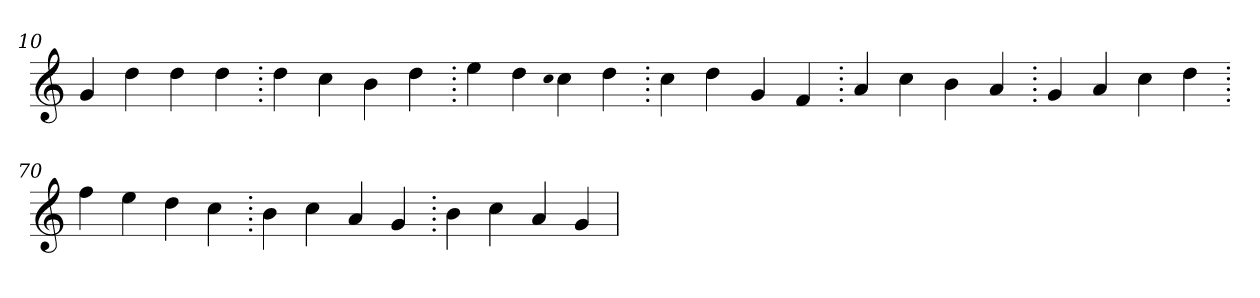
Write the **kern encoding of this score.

**kern
*part1
*staff1
*clefG2
=10.
4g
4dd
4dd
4dd
=20.
4dd
4cc
4b
4dd
=30.
4ee
4dd
qqcc
4cc
4dd
=40.
4cc
4dd
4g
4f
=50.
4a
4cc
4b
4a
=60.
4g
4a
4cc
4dd
=70.
4ff
4ee
4dd
4cc
=80.
4b
4cc
4a
4g
=90.
4b
4cc
4a
4g
=
*-
